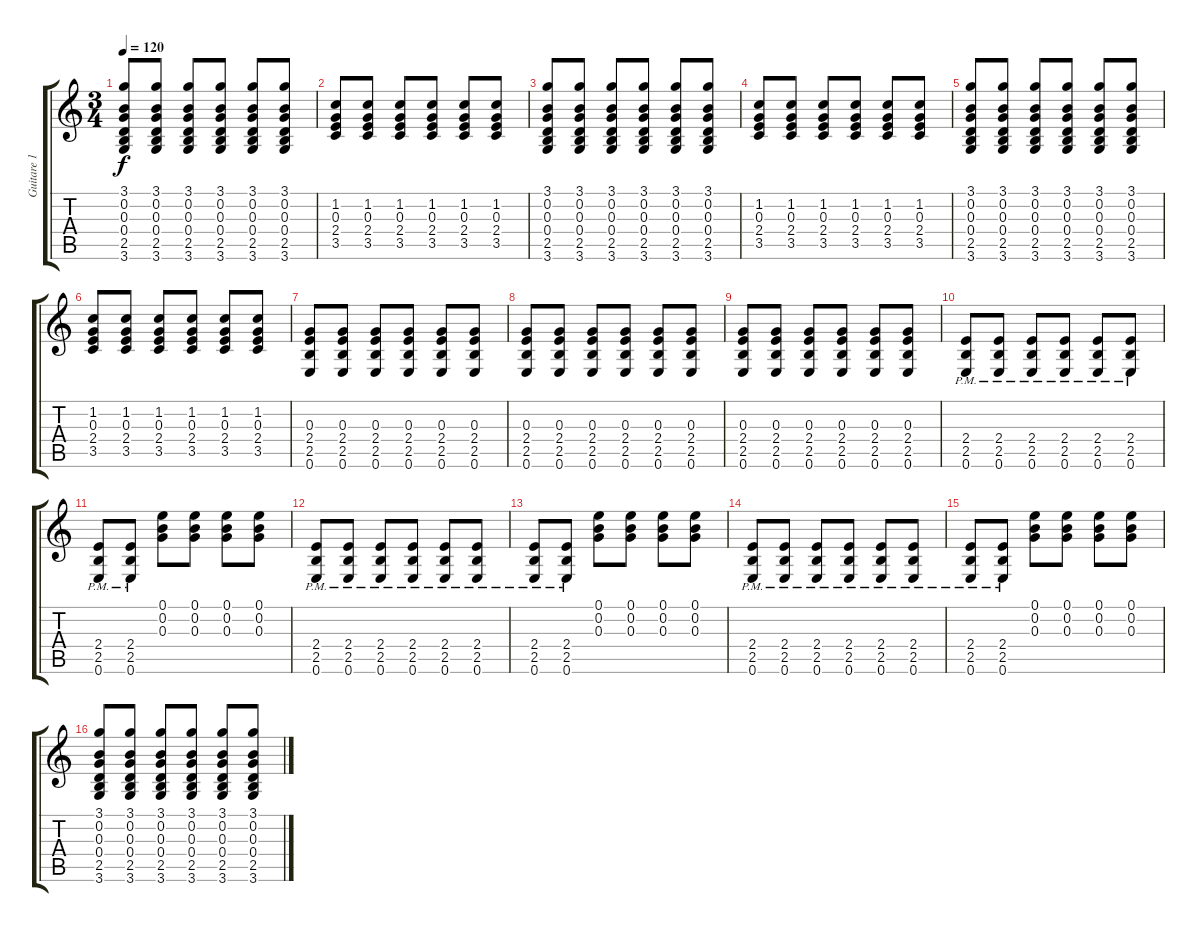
\track ("Guitare 1" "Guitare 1") {instrument electricguitarclean}
\staff {score tabs}
\tuning (E4 B3 G3 D3 A2 E2) {hide}
\ts (3 4)
\tempo 120
\clef g2
\ks c
(3.1 0.2 0.3 0.4 2.5 3.6).8{dy f} (3.1 0.2 0.3 0.4 2.5 3.6).8 (3.1 0.2 0.3 0.4 2.5 3.6).8 (3.1 0.2 0.3 0.4 2.5 3.6).8 (3.1 0.2 0.3 0.4 2.5 3.6).8 (3.1 0.2 0.3 0.4 2.5 3.6).8 |
(1.2 0.3 2.4 3.5).8 (1.2 0.3 2.4 3.5).8 (1.2 0.3 2.4 3.5).8 (1.2 0.3 2.4 3.5).8 (1.2 0.3 2.4 3.5).8 (1.2 0.3 2.4 3.5).8 |
(3.1 0.2 0.3 0.4 2.5 3.6).8 (3.1 0.2 0.3 0.4 2.5 3.6).8 (3.1 0.2 0.3 0.4 2.5 3.6).8 (3.1 0.2 0.3 0.4 2.5 3.6).8 (3.1 0.2 0.3 0.4 2.5 3.6).8 (3.1 0.2 0.3 0.4 2.5 3.6).8 |
(1.2 0.3 2.4 3.5).8 (1.2 0.3 2.4 3.5).8 (1.2 0.3 2.4 3.5).8 (1.2 0.3 2.4 3.5).8 (1.2 0.3 2.4 3.5).8 (1.2 0.3 2.4 3.5).8 |
(3.1 0.2 0.3 0.4 2.5 3.6).8 (3.1 0.2 0.3 0.4 2.5 3.6).8 (3.1 0.2 0.3 0.4 2.5 3.6).8 (3.1 0.2 0.3 0.4 2.5 3.6).8 (3.1 0.2 0.3 0.4 2.5 3.6).8 (3.1 0.2 0.3 0.4 2.5 3.6).8 |
(1.2 0.3 2.4 3.5).8 (1.2 0.3 2.4 3.5).8 (1.2 0.3 2.4 3.5).8 (1.2 0.3 2.4 3.5).8 (1.2 0.3 2.4 3.5).8 (1.2 0.3 2.4 3.5).8 |
(0.3 2.4 2.5 0.6).8 (0.3 2.4 2.5 0.6).8 (0.3 2.4 2.5 0.6).8 (0.3 2.4 2.5 0.6).8 (0.3 2.4 2.5 0.6).8 (0.3 2.4 2.5 0.6).8 |
(0.3 2.4 2.5 0.6).8 (0.3 2.4 2.5 0.6).8 (0.3 2.4 2.5 0.6).8 (0.3 2.4 2.5 0.6).8 (0.3 2.4 2.5 0.6).8 (0.3 2.4 2.5 0.6).8 |
(0.3 2.4 2.5 0.6).8 (0.3 2.4 2.5 0.6).8 (0.3 2.4 2.5 0.6).8 (0.3 2.4 2.5 0.6).8 (0.3 2.4 2.5 0.6).8 (0.3 2.4 2.5 0.6).8 |
(2.4{pm} 2.5{pm} 0.6{pm}).8 (2.4{pm} 2.5{pm} 0.6{pm}).8 (2.4{pm} 2.5{pm} 0.6{pm}).8 (2.4{pm} 2.5{pm} 0.6{pm}).8 (2.4{pm} 2.5{pm} 0.6{pm}).8 (2.4{pm} 2.5{pm} 0.6{pm}).8 |
(2.4{pm} 2.5{pm} 0.6{pm}).8 (2.4{pm} 2.5{pm} 0.6{pm}).8 (0.1 0.2 0.3).8 (0.1 0.2 0.3).8 (0.1 0.2 0.3).8 (0.1 0.2 0.3).8 |
(2.4{pm} 2.5{pm} 0.6{pm}).8 (2.4{pm} 2.5{pm} 0.6{pm}).8 (2.4{pm} 2.5{pm} 0.6{pm}).8 (2.4{pm} 2.5{pm} 0.6{pm}).8 (2.4{pm} 2.5{pm} 0.6{pm}).8 (2.4{pm} 2.5{pm} 0.6{pm}).8 |
(2.4{pm} 2.5{pm} 0.6{pm}).8 (2.4{pm} 2.5{pm} 0.6{pm}).8 (0.1 0.2 0.3).8 (0.1 0.2 0.3).8 (0.1 0.2 0.3).8 (0.1 0.2 0.3).8 |
(2.4{pm} 2.5{pm} 0.6{pm}).8 (2.4{pm} 2.5{pm} 0.6{pm}).8 (2.4{pm} 2.5{pm} 0.6{pm}).8 (2.4{pm} 2.5{pm} 0.6{pm}).8 (2.4{pm} 2.5{pm} 0.6{pm}).8 (2.4{pm} 2.5{pm} 0.6{pm}).8 |
(2.4{pm} 2.5{pm} 0.6{pm}).8 (2.4{pm} 2.5{pm} 0.6{pm}).8 (0.1 0.2 0.3).8 (0.1 0.2 0.3).8 (0.1 0.2 0.3).8 (0.1 0.2 0.3).8 |
(3.1 0.2 0.3 0.4 2.5 3.6).8 (3.1 0.2 0.3 0.4 2.5 3.6).8 (3.1 0.2 0.3 0.4 2.5 3.6).8 (3.1 0.2 0.3 0.4 2.5 3.6).8 (3.1 0.2 0.3 0.4 2.5 3.6).8 (3.1 0.2 0.3 0.4 2.5 3.6).8
